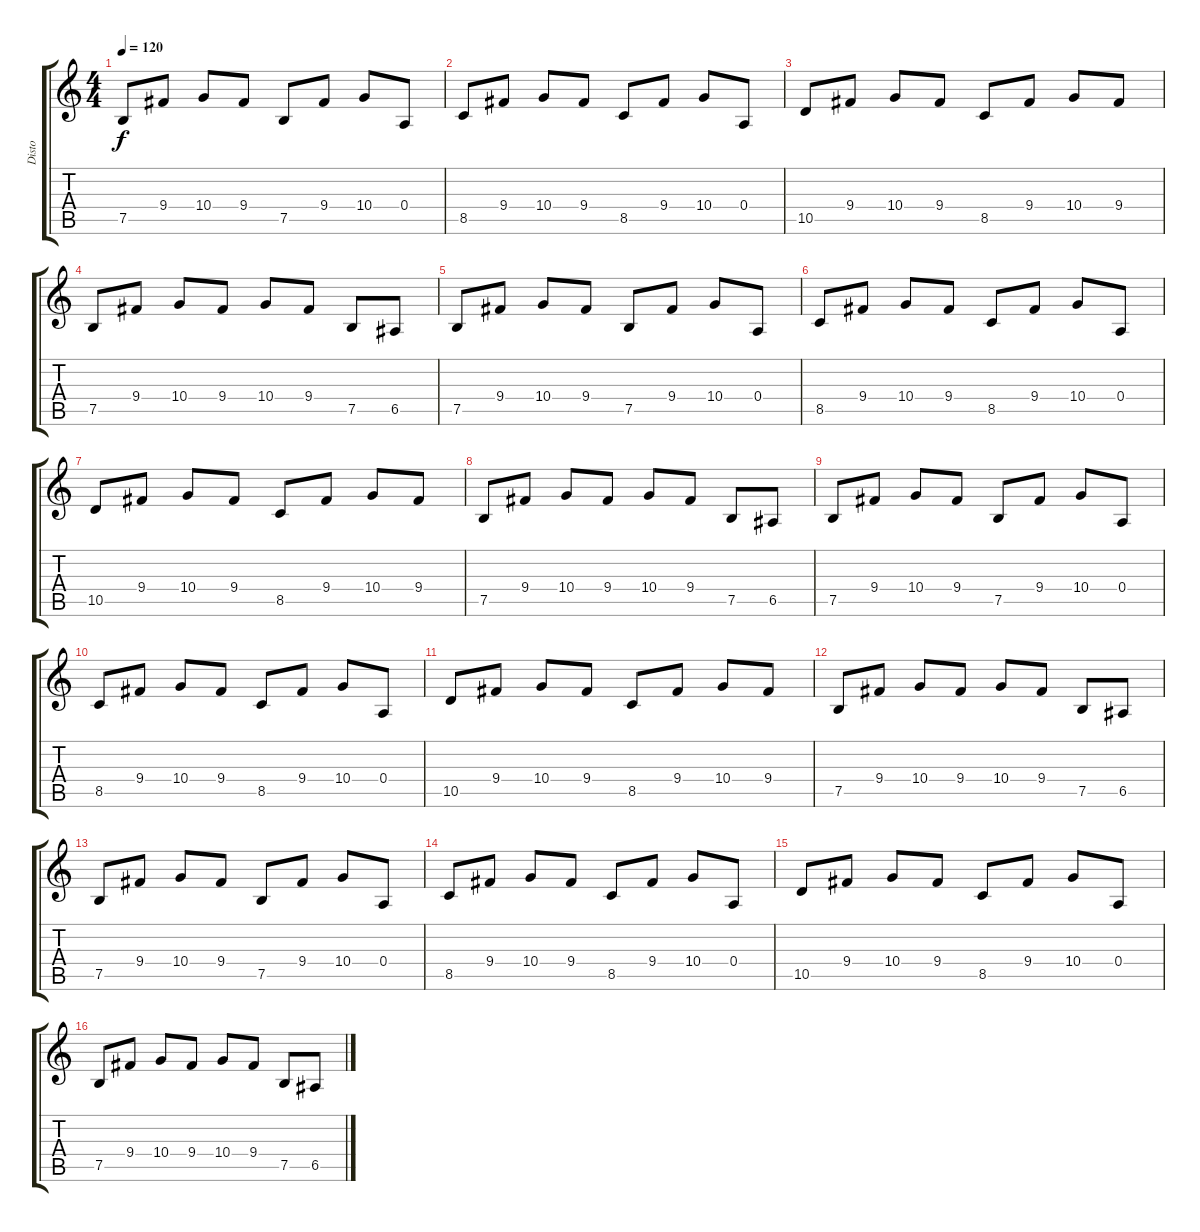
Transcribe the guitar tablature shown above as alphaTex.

\track ("Disto" "Disto") {instrument distortionguitar}
\staff {score tabs}
\tuning (B3 Gb3 D3 A2 E2 B1) {hide}
\ts (4 4)
\tempo 120
\clef g2
\ks c
7.5.8{dy f instrument distortionguitar} 9.4.8 10.4.8 9.4.8 7.5.8 9.4.8 10.4.8 0.4.8 |
8.5.8 9.4.8 10.4.8 9.4.8 8.5.8 9.4.8 10.4.8 0.4.8 |
10.5.8 9.4.8 10.4.8 9.4.8 8.5.8 9.4.8 10.4.8 9.4.8 |
7.5.8 9.4.8 10.4.8 9.4.8 10.4.8 9.4.8 7.5.8 6.5.8 |
7.5.8 9.4.8 10.4.8 9.4.8 7.5.8 9.4.8 10.4.8 0.4.8 |
8.5.8 9.4.8 10.4.8 9.4.8 8.5.8 9.4.8 10.4.8 0.4.8 |
10.5.8 9.4.8 10.4.8 9.4.8 8.5.8 9.4.8 10.4.8 9.4.8 |
7.5.8 9.4.8 10.4.8 9.4.8 10.4.8 9.4.8 7.5.8 6.5.8 |
7.5.8 9.4.8 10.4.8 9.4.8 7.5.8 9.4.8 10.4.8 0.4.8 |
8.5.8 9.4.8 10.4.8 9.4.8 8.5.8 9.4.8 10.4.8 0.4.8 |
10.5.8 9.4.8 10.4.8 9.4.8 8.5.8 9.4.8 10.4.8 9.4.8 |
7.5.8 9.4.8 10.4.8 9.4.8 10.4.8 9.4.8 7.5.8 6.5.8 |
7.5.8 9.4.8 10.4.8 9.4.8 7.5.8 9.4.8 10.4.8 0.4.8 |
8.5.8 9.4.8 10.4.8 9.4.8 8.5.8 9.4.8 10.4.8 0.4.8 |
10.5.8 9.4.8 10.4.8 9.4.8 8.5.8 9.4.8 10.4.8 0.4.8 |
7.5.8 9.4.8 10.4.8 9.4.8 10.4.8 9.4.8 7.5.8 6.5.8
